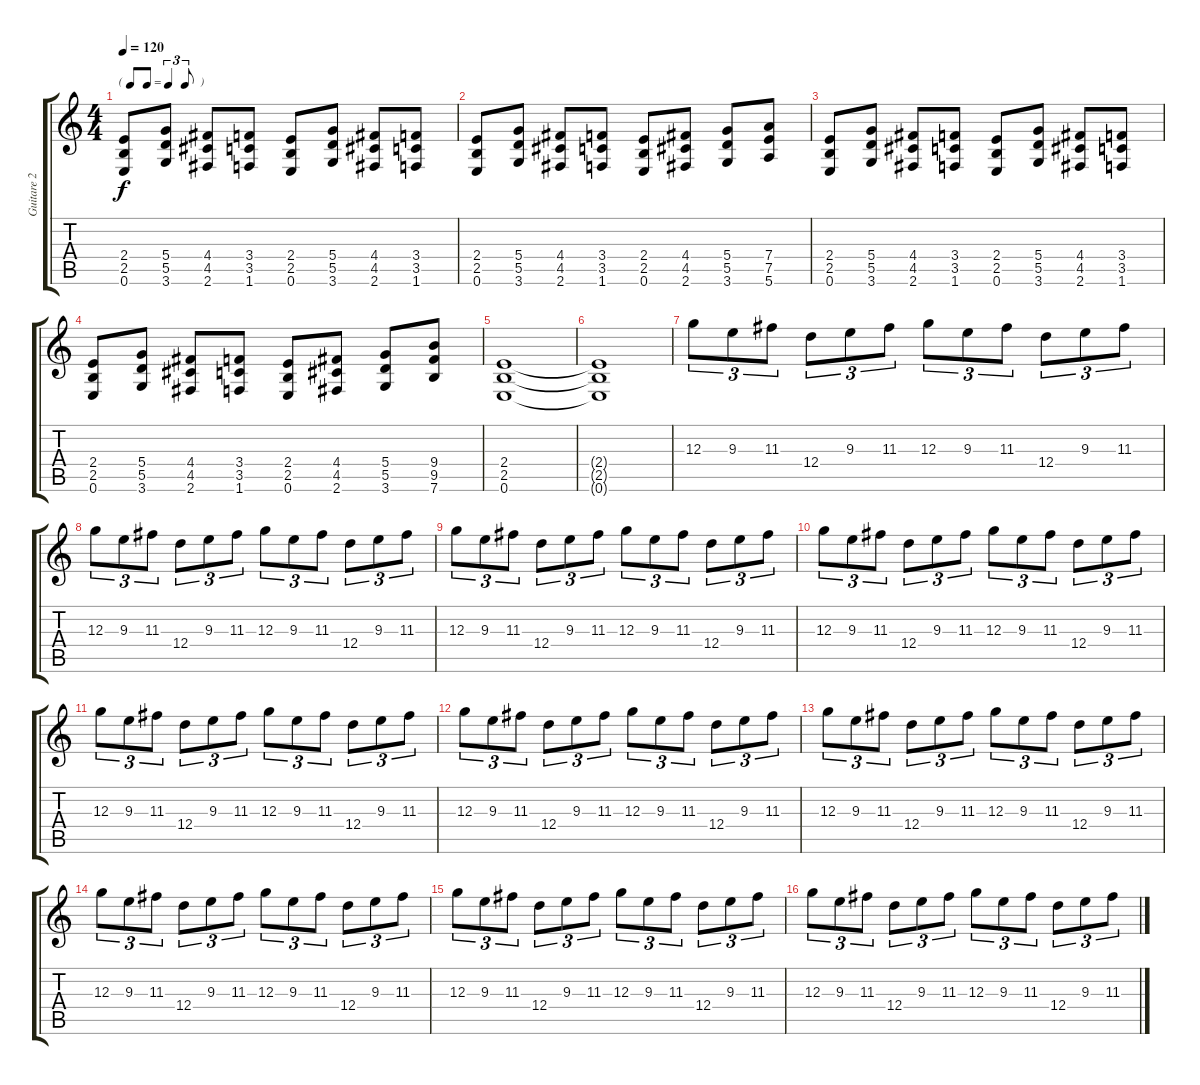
\track ("Guitare 2" "Guitare 2") {instrument overdrivenguitar}
\staff {score tabs}
\tuning (E4 B3 G3 D3 A2 E2) {hide}
\ts (4 4)
\tf triplet8th
\tempo 120
\clef g2
\ks c
(2.4 2.5 0.6).8{dy f} (5.4 5.5 3.6).8 (4.4 4.5 2.6).8 (3.4 3.5 1.6).8 (2.4 2.5 0.6).8 (5.4 5.5 3.6).8 (4.4 4.5 2.6).8 (3.4 3.5 1.6).8 |
(2.4 2.5 0.6).8 (5.4 5.5 3.6).8 (4.4 4.5 2.6).8 (3.4 3.5 1.6).8 (2.4 2.5 0.6).8 (4.4 4.5 2.6).8 (5.4 5.5 3.6).8 (7.4 7.5 5.6).8 |
(2.4 2.5 0.6).8 (5.4 5.5 3.6).8 (4.4 4.5 2.6).8 (3.4 3.5 1.6).8 (2.4 2.5 0.6).8 (5.4 5.5 3.6).8 (4.4 4.5 2.6).8 (3.4 3.5 1.6).8 |
(2.4 2.5 0.6).8 (5.4 5.5 3.6).8 (4.4 4.5 2.6).8 (3.4 3.5 1.6).8 (2.4 2.5 0.6).8 (4.4 4.5 2.6).8 (5.4 5.5 3.6).8 (9.4 9.5 7.6).8 |
(2.4 2.5 0.6).1 |
(2.4{t} 2.5{t} 0.6{t}).1 |
12.3.8{tu (3 2)} 9.3.8{tu (3 2)} 11.3.8{tu (3 2)} 12.4.8{tu (3 2)} 9.3.8{tu (3 2)} 11.3.8{tu (3 2)} 12.3.8{tu (3 2)} 9.3.8{tu (3 2)} 11.3.8{tu (3 2)} 12.4.8{tu (3 2)} 9.3.8{tu (3 2)} 11.3.8{tu (3 2)} |
12.3.8{tu (3 2)} 9.3.8{tu (3 2)} 11.3.8{tu (3 2)} 12.4.8{tu (3 2)} 9.3.8{tu (3 2)} 11.3.8{tu (3 2)} 12.3.8{tu (3 2)} 9.3.8{tu (3 2)} 11.3.8{tu (3 2)} 12.4.8{tu (3 2)} 9.3.8{tu (3 2)} 11.3.8{tu (3 2)} |
12.3.8{tu (3 2)} 9.3.8{tu (3 2)} 11.3.8{tu (3 2)} 12.4.8{tu (3 2)} 9.3.8{tu (3 2)} 11.3.8{tu (3 2)} 12.3.8{tu (3 2)} 9.3.8{tu (3 2)} 11.3.8{tu (3 2)} 12.4.8{tu (3 2)} 9.3.8{tu (3 2)} 11.3.8{tu (3 2)} |
12.3.8{tu (3 2)} 9.3.8{tu (3 2)} 11.3.8{tu (3 2)} 12.4.8{tu (3 2)} 9.3.8{tu (3 2)} 11.3.8{tu (3 2)} 12.3.8{tu (3 2)} 9.3.8{tu (3 2)} 11.3.8{tu (3 2)} 12.4.8{tu (3 2)} 9.3.8{tu (3 2)} 11.3.8{tu (3 2)} |
12.3.8{tu (3 2)} 9.3.8{tu (3 2)} 11.3.8{tu (3 2)} 12.4.8{tu (3 2)} 9.3.8{tu (3 2)} 11.3.8{tu (3 2)} 12.3.8{tu (3 2)} 9.3.8{tu (3 2)} 11.3.8{tu (3 2)} 12.4.8{tu (3 2)} 9.3.8{tu (3 2)} 11.3.8{tu (3 2)} |
12.3.8{tu (3 2)} 9.3.8{tu (3 2)} 11.3.8{tu (3 2)} 12.4.8{tu (3 2)} 9.3.8{tu (3 2)} 11.3.8{tu (3 2)} 12.3.8{tu (3 2)} 9.3.8{tu (3 2)} 11.3.8{tu (3 2)} 12.4.8{tu (3 2)} 9.3.8{tu (3 2)} 11.3.8{tu (3 2)} |
12.3.8{tu (3 2)} 9.3.8{tu (3 2)} 11.3.8{tu (3 2)} 12.4.8{tu (3 2)} 9.3.8{tu (3 2)} 11.3.8{tu (3 2)} 12.3.8{tu (3 2)} 9.3.8{tu (3 2)} 11.3.8{tu (3 2)} 12.4.8{tu (3 2)} 9.3.8{tu (3 2)} 11.3.8{tu (3 2)} |
12.3.8{tu (3 2)} 9.3.8{tu (3 2)} 11.3.8{tu (3 2)} 12.4.8{tu (3 2)} 9.3.8{tu (3 2)} 11.3.8{tu (3 2)} 12.3.8{tu (3 2)} 9.3.8{tu (3 2)} 11.3.8{tu (3 2)} 12.4.8{tu (3 2)} 9.3.8{tu (3 2)} 11.3.8{tu (3 2)} |
12.3.8{tu (3 2)} 9.3.8{tu (3 2)} 11.3.8{tu (3 2)} 12.4.8{tu (3 2)} 9.3.8{tu (3 2)} 11.3.8{tu (3 2)} 12.3.8{tu (3 2)} 9.3.8{tu (3 2)} 11.3.8{tu (3 2)} 12.4.8{tu (3 2)} 9.3.8{tu (3 2)} 11.3.8{tu (3 2)} |
12.3.8{tu (3 2)} 9.3.8{tu (3 2)} 11.3.8{tu (3 2)} 12.4.8{tu (3 2)} 9.3.8{tu (3 2)} 11.3.8{tu (3 2)} 12.3.8{tu (3 2)} 9.3.8{tu (3 2)} 11.3.8{tu (3 2)} 12.4.8{tu (3 2)} 9.3.8{tu (3 2)} 11.3.8{tu (3 2)}
